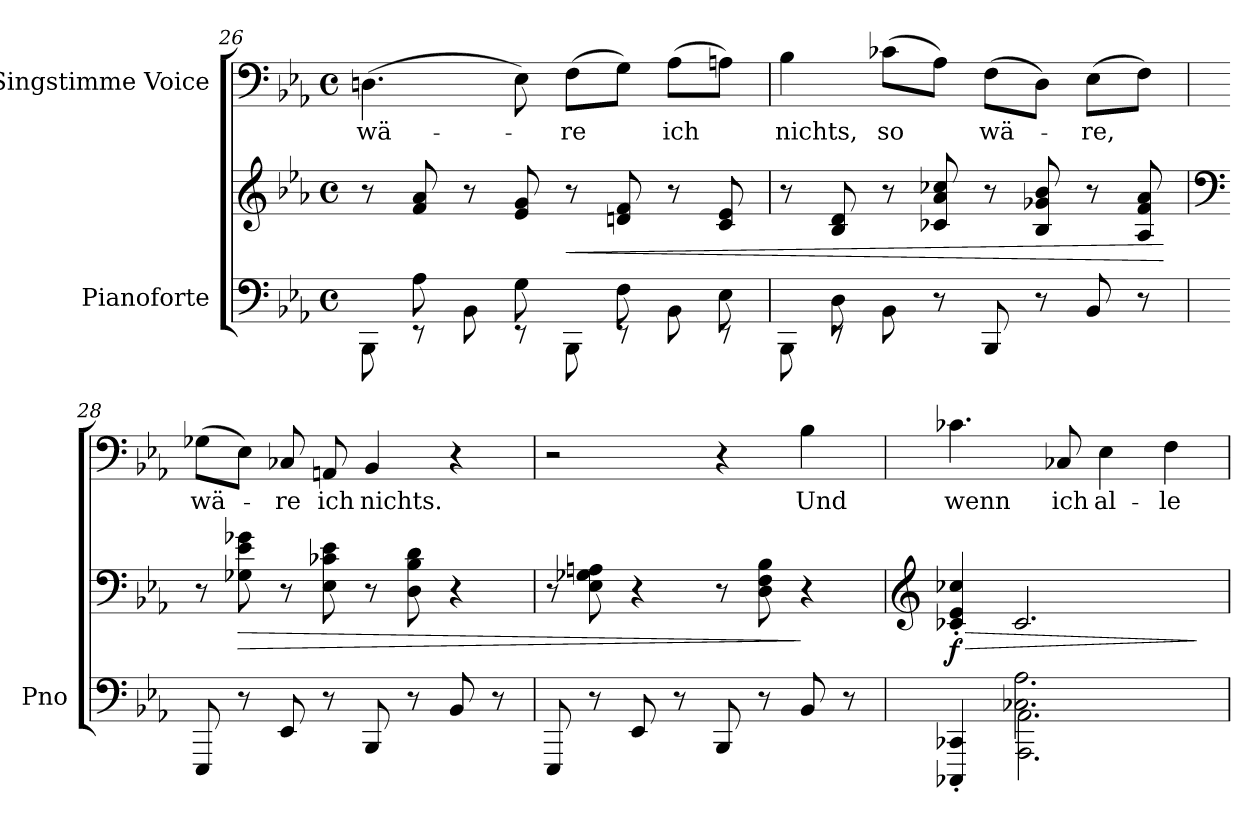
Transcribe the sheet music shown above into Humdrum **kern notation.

**kern	**kern	**dynam	**kern	**text
*part2	*part2	*part2	*part1	*part1
*staff3	*staff2	*staff2/3	*staff1	*staff1
*I"Pianoforte	*	*	*I"Singstimme Voice	*
*I'Pno	*	*	*	*
*clefF4	*clefG2	*	*clefF4	*
*k[b-e-a-]	*k[b-e-a-]	*	*k[b-e-a-]	*
*M4/4	*M4/4	*	*M4/4	*
*met(c)	*met(c)	*	*met(c)	*
=26	=26	=26	=26	=26
*^	*	*	*	*
8ryy	8BBB-\	8r	.	(4.Dn\	wä-
8A-\	8r	8f/ 8a-/	.	.	.
8ryy	8BB-\	8r	.	.	.
8G\	8r	8e-/ 8g/	.	8E-\)	.
!	!	!	!LO:HP:b	!	!
8ryy	8BBB-\	8r	<	(8F\L	-re
8F\	8r	8dn/ 8f/	.	8G\J)	.
8ryy	8BB-\	8r	.	(8A-\L	ich
8E-\	8r	8c/ 8e-/	.	8An\J)	.
=27	=27	=27	=27	=27	=27
8ryy	8BBB-\	8r	.	4B-\	nichts,
8D\	8r	8B-/ 8d/	.	.	.
2.ryy	8BB-\	8r	.	(8c-X\L	so
.	8r	8c-X/ 8a-/ 8cc-X/	.	8A-\J)	.
.	8BBB-/	8r	.	(8F\L	wä-
.	8r	8B-/ 8g-X/ 8b-/	.	8D\J)	.
.	8BB-/	8r	.	(8E-\L	-re,
.	8r	8A-/ 8f/ 8a-/	.	8F\J)	.
*v	*v	*	*	*	*
.	.	[	.	.
=28	=28	=28	=28	=28
*	*clefF4	*	*	*
8EEE-/	8r	.	(8G-X\L	wä-
!	!	!LO:HP:b	!	!
8r	8G-X\ 8e-\ 8g-X\	>	8E-\J)	.
8EE-/	8r	.	8C-X/	-re
8r	8E-\ 8c-X\ 8e-\	.	8AAn/	ich
8BBB-/	8r	.	4BB-/	nichts.
8r	8D\ 8B-\ 8d\	.	.	.
8BB-/	4r	.	4r	.
8r	.	.	.	.
=29	=29	=29	=29	=29
8EEE-/	8r	.	2r	.
8r	8E-\ 8G-X\ 8An\	.	.	.
8EE-/	4r	.	.	.
8r	.	.	.	.
8BBB-/	8r	.	4r	.
8r	8D\ 8F\ 8B-\	.	.	.
8BB-/	4r	]	4B-\	Und
8r	.	.	.	.
=30	=30	=30	=30	=30
*	*clefG2	*	*	*
*^	*	*	*	*
!	!	!	!LO:HP:b	!	!
!	!	!	!LO:DY:n=1:b	!	!
4ryy	4CCC-X/' 4CC-X/'	4c-X/' 4e-/' 4cc-X/'	> f	4.c-X\	wenn
2.C-X\ 2.A-\	2.AAA-\ 2.AA-\	2.c-/	.	.	.
.	.	.	.	8C-X/	ich
.	.	.	.	4E-\	al-
.	.	.	.	4F\	-le
*v	*v	*	*	*	*
.	.	]	.	.
=	=	=	=	=
*-	*-	*-	*-	*-
